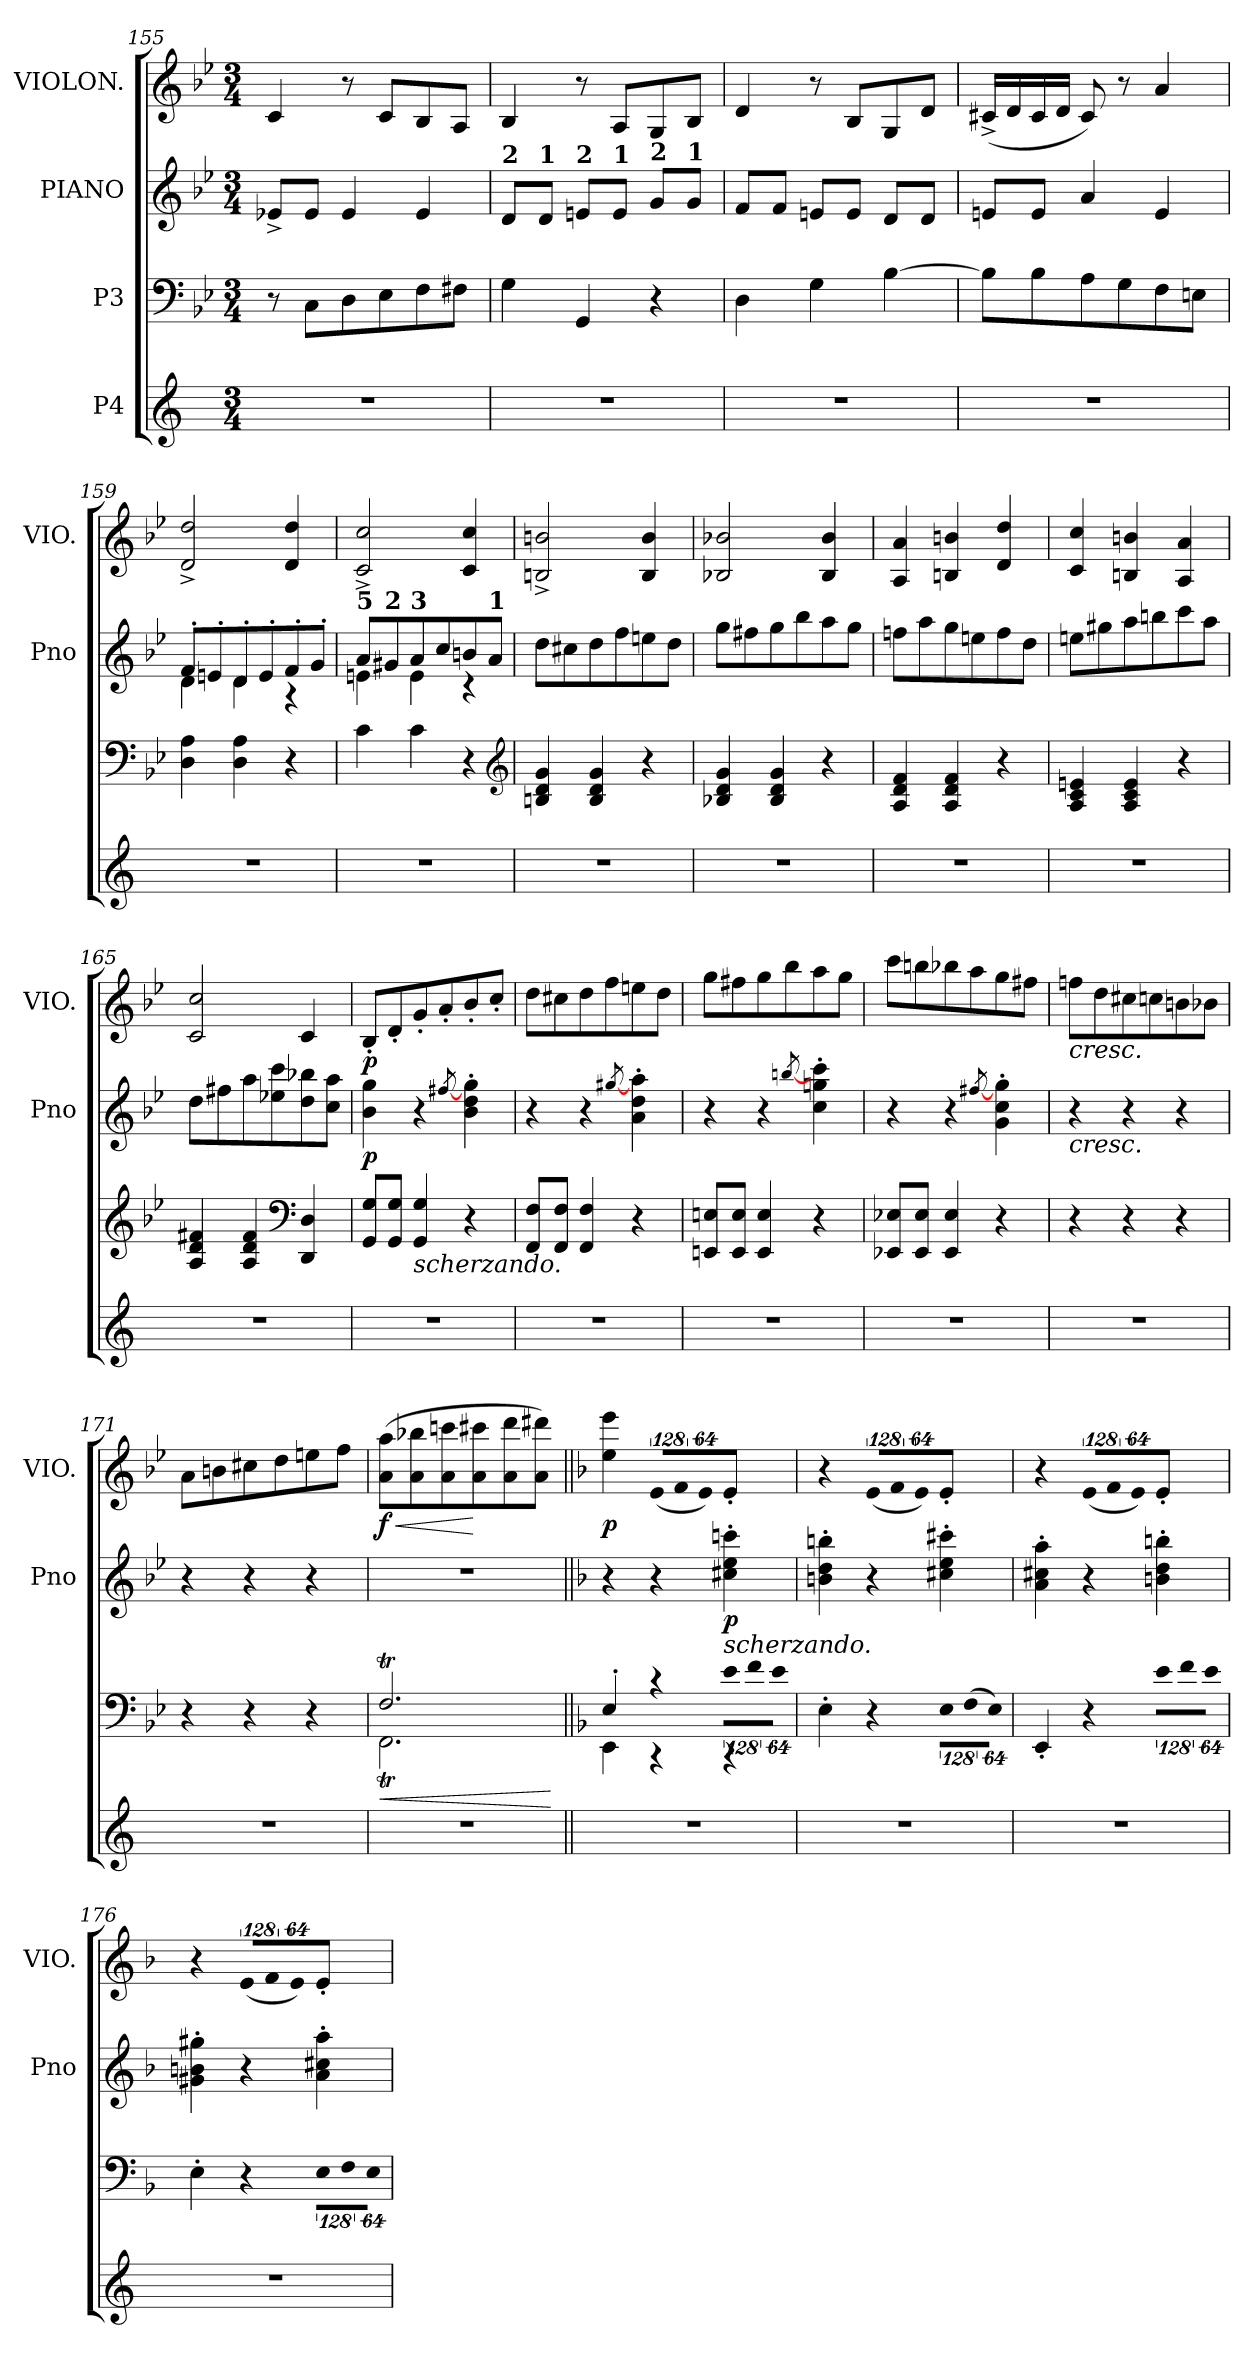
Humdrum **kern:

**kern	**kern	**dynam	**kern	**dynam	**kern	**dynam
*part4	*part3	*part3	*part2	*part2	*part1	*part1
*staff4	*staff3	*staff3	*staff2	*staff2	*staff1	*staff1
*I"P4	*I"P3	*	*I"PIANO	*	*I"VIOLON.	*
*	*	*	*I'Pno	*	*I'VIO.	*
*clefG2	*clefF4	*	*clefG2	*	*clefG2	*
*k[]	*k[b-e-]	*	*k[b-e-]	*	*k[b-e-]	*
*C:	*B-:	*	*B-:	*	*B-:	*
*M3/4	*M3/4	*	*M3/4	*	*M3/4	*
=155	=155	=155	=155	=155	=155	=155
!LO:N:vis=1	!	!	!	!	!	!
2.r	8r	.	8e-X^i/L	.	4ci/	.
.	8Ci\L	.	8e-i/J	.	.	.
.	8Di\	.	4e-i/	.	8r	.
.	8E-i\	.	.	.	8ci/L	.
.	8Fi\	.	4e-i/	.	8B-i/	.
.	8F#Xi\J	.	.	.	8Ai/J	.
=156	=156	=156	=156	=156	=156	=156
!	!	!	!LO:TX:a:B:t=2	!	!	!
!LO:N:vis=1	!	!	!	!	!	!
2.r	4Gi\	.	8di/L	.	4B-i/	.
!	!	!	!LO:TX:a:B:t=1	!	!	!
.	.	.	8di/J	.	.	.
!	!	!	!LO:TX:a:B:t=2	!	!	!
.	4GGi/	.	8eni/L	.	8r	.
!	!	!	!LO:TX:a:B:t=1	!	!	!
.	.	.	8ei/J	.	8Ai/L	.
!	!	!	!LO:TX:a:B:t=2	!	!	!
.	4r	.	8gi/L	.	8Gi/	.
!	!	!	!LO:TX:a:B:t=1	!	!	!
.	.	.	8gi/J	.	8B-i/J	.
=157	=157	=157	=157	=157	=157	=157
!LO:N:vis=1	!	!	!	!	!	!
2.r	4Di\	.	8fi/L	.	4di/	.
.	.	.	8fi/J	.	.	.
.	4Gi\	.	8eni/L	.	8r	.
.	.	.	8ei/J	.	8B-i/L	.
.	[>4B-i\	.	8di/L	.	8Gi/	.
.	.	.	8di/J	.	8di/J	.
=158	=158	=158	=158	=158	=158	=158
!LO:N:vis=1	!	!	!	!	!	!
2.r	8B-i\L]	.	8eni/L	.	(16c#X^i/LL	.
.	.	.	.	.	16di/	.
.	8B-i\	.	8ei/J	.	16c#i/	.
.	.	.	.	.	16di/JJ	.
.	8Ai\	.	4ai/	.	8c#i/)	.
.	8Gi\	.	.	.	8r	.
.	8Fi\	.	4ei/	.	4ai/	.
.	8Eni\J	.	.	.	.	.
!!LO:LB:g=z
=159	=159	=159	=159	=159	=159	=159
!LO:N:vis=1	!	!	!	!	!	!
*	*	*	*^	*	*	*
2.r	4Di\ 4Ai	.	8f'i/L	4di\	.	2di/^ 2ddi^	.
.	.	.	8en'i/	.	.	.	.
.	4Di\ 4Ai	.	8d'i/	4di\	.	.	.
.	.	.	8e'i/	.	.	.	.
.	4r	.	8f'i/	4r	.	4di/ 4ddi	.
.	.	.	8g'i/J	.	.	.	.
=160	=160	=160	=160	=160	=160	=160	=160
!	!	!	!LO:TX:a:B:t=5	!	!	!	!
!LO:N:vis=1	!	!	!	!	!	!	!
2.r	4ci\	.	8ai/L	4eni\	.	2ci/^ 2cci^	.
!	!	!	!LO:TX:a:B:t=2	!	!	!	!
.	.	.	8g#Xi/	.	.	.	.
!	!	!	!LO:TX:a:B:t=3	!	!	!	!
.	4ci\	.	8ai/	4ei\	.	.	.
.	.	.	8cci/	.	.	.	.
.	4r	.	8bni/	4r	.	4ci/ 4cci	.
!	!	!	!LO:TX:a:B:t=1	!	!	!	!
.	.	.	8ai/J	.	.	.	.
*	*	*	*v	*v	*	*	*
*	*clefG2	*	*	*	*	*
=161	=161	=161	=161	=161	=161	=161
!LO:N:vis=1	!	!	!	!	!	!
2.r	4Bni/ 4di 4gi	.	8ddi\L	.	2Bni/^ 2bni^	.
.	.	.	8cc#Xi\	.	.	.
.	4Bi/ 4di 4gi	.	8ddi\	.	.	.
.	.	.	8ffi\	.	.	.
.	4r	.	8eeni\	.	4Bi/ 4bi	.
.	.	.	8ddi\J	.	.	.
=162	=162	=162	=162	=162	=162	=162
!LO:N:vis=1	!	!	!	!	!	!
2.r	4B-Xi/ 4di 4gi	.	8ggi\L	.	2B-Xi/ 2b-Xi	.
.	.	.	8ff#Xi\	.	.	.
.	4B-i/ 4di 4gi	.	8ggi\	.	.	.
.	.	.	8bb-i\	.	.	.
.	4r	.	8aai\	.	4B-i/ 4b-i	.
.	.	.	8ggi\J	.	.	.
=163	=163	=163	=163	=163	=163	=163
!LO:N:vis=1	!	!	!	!	!	!
2.r	4Ai/ 4di 4fi	.	8ffni\L	.	4Ai/ 4ai	.
.	.	.	8aai\	.	.	.
.	4Ai/ 4di 4fi	.	8ggi\	.	4Bni/ 4bni	.
.	.	.	8eeni\	.	.	.
.	4r	.	8ffi\	.	4di/ 4ddi	.
.	.	.	8ddi\J	.	.	.
=164	=164	=164	=164	=164	=164	=164
!LO:N:vis=1	!	!	!	!	!	!
2.r	4Ai/ 4ci 4eni	.	8eeni\L	.	4ci/ 4cci	.
.	.	.	8gg#Xi\	.	.	.
.	4Ai/ 4ci 4ei	.	8aai\	.	4Bni/ 4bni	.
.	.	.	8bbni\	.	.	.
.	4r	.	8ccci\	.	4Ai/ 4ai	.
.	.	.	8aai\J	.	.	.
=165	=165	=165	=165	=165	=165	=165
!LO:N:vis=1	!	!	!	!	!	!
2.r	4Ai/ 4di 4f#Xi	.	8ddi\L	.	2ci/ 2cci	.
.	.	.	8ff#Xi\	.	.	.
.	4Ai/ 4di 4f#i	.	8aai\	.	.	.
.	.	.	8ee-Xi\ 8ccci	.	.	.
*	*clefF4	*	*	*	*	*
.	4DDi/ 4Di	.	8ddi\ 8bb-Xi	.	4ci/	.
.	.	.	8cci\ 8aaiJ	.	.	.
!!LO:LB:g=z
=166	=166	=166	=166	=166	=166	=166
!LO:N:vis=1	!	!	!	!	!	!
2.r	8GGi/ 8GiL	.	4b-i\ 4ggi	p	8B-'i/L	p
.	8GGi/ 8GiJ	.	.	.	8d'i/	.
!	!LO:TX:b:i:t=scherzando.	!	!	!	!	!
.	4GGi/ 4Gi	.	4r	.	8g'i/	.
.	.	.	.	.	8a'i/	.
.	.	.	[>8qff#Xi/	.	.	.
.	4r	.	4b-i\' 4ddi' 4ggi'	.	8b-'i/	.
.	.	.	.	.	8cc'i/J	.
=167	=167	=167	=167	=167	=167	=167
!LO:N:vis=1	!	!	!	!	!	!
2.r	8FFi/ 8FiL	.	4r	.	8ddi\L	.
.	8FFi/ 8FiJ	.	.	.	8cc#Xi\	.
.	4FFi/ 4Fi	.	4r	.	8ddi\	.
.	.	.	.	.	8ffi\	.
.	.	.	[>8qgg#Xi/	.	.	.
.	4r	.	4ai\' 4ddi' 4aai'	.	8eeni\	.
.	.	.	.	.	8ddi\J	.
=168	=168	=168	=168	=168	=168	=168
!LO:N:vis=1	!	!	!	!	!	!
2.r	8EEni/ 8EniL	.	4r	.	8ggi\L	.
.	8EEi/ 8EiJ	.	.	.	8ff#Xi\	.
.	4EEi/ 4Ei	.	4r	.	8ggi\	.
.	.	.	.	.	8bb-i\	.
.	.	.	[>8qbbni/	.	.	.
.	4r	.	4cci\' 4ggni' 4ccci'	.	8aai\	.
.	.	.	.	.	8ggi\J	.
=169	=169	=169	=169	=169	=169	=169
!LO:N:vis=1	!	!	!	!	!	!
2.r	8EE-Xi/ 8E-XiL	.	4r	.	8ccci\L	.
.	8EE-i/ 8E-iJ	.	.	.	8bbni\	.
.	4EE-i/ 4E-i	.	4r	.	8bb-Xi\	.
.	.	.	.	.	8aai\	.
.	.	.	[>8qff#Xi/	.	.	.
.	4r	.	4gi\' 4cci' 4ggi'	.	8ggi\	.
.	.	.	.	.	8ff#Xi\J	.
=170	=170	=170	=170	=170	=170	=170
!	!	!	!	!	!LO:TX:b:i:t=cresc.	!
!	!	!	!LO:TX:b:i:t=cresc.	!	!	!
!LO:N:vis=1	!	!	!	!	!	!
2.r	4r	.	4r	.	8ffni\L	.
.	.	.	.	.	8ddi\	.
.	4r	.	4r	.	8cc#Xi\	.
.	.	.	.	.	8ccni\	.
.	4r	.	4r	.	8bni\	.
.	.	.	.	.	8b-Xi\J	.
=171	=171	=171	=171	=171	=171	=171
!LO:N:vis=1	!	!	!	!	!	!
2.r	4r	.	4r	.	8ai\L	.
.	.	.	.	.	8bni\	.
.	4r	.	4r	.	8cc#Xi\	.
.	.	.	.	.	8ddi\	.
.	4r	.	4r	.	8eeni\	.
.	.	.	.	.	8ffi\J	.
=172	=172	=172	=172	=172	=172	=172
!LO:N:vis=1	!	!LO:HP:b	!LO:N:vis=1	!	!	!LO:HP:b
*	*^	*	*	*	*	*
2.r	2.FTi/	2.FFTi\	< f sf	2.r	.	(8ai\ 8aaiL	< f
.	.	.	.	.	.	8ai\ 8bb-Xi	.
.	.	.	.	.	.	8ai\ 8cccni	.
.	.	.	.	.	.	8ai\ 8ccc#Xi	[
.	.	.	.	.	.	8ai\ 8dddi	.
.	.	.	.	.	.	8ai\ 8ddd#XiJ)	.
*	*v	*v	*	*	*	*	*
.	.	[	.	.	.	.
!!LO:LB:g=z
=173||	=173||	=173||	=173||	=173||	=173||	=173||
*	*k[b-]	*	*k[b-]	*	*k[b-]	*
*	*F:	*	*F:	*	*F:	*
!LO:N:vis=1	!	!	!	!	!	!
*	*^	*	*	*	*	*
2.r	4E'i/	4EEi\	.	4r	.	4eei\ 4eeei	p
!	!	!	!	!	!	!LO:N:vis=8	!
.	4r	4r	.	4r	.	(1024%85ei/L	.
!	!	!	!	!	!	!LO:N:vis=8	!
.	.	.	.	.	.	1024%85fi/	.
!	!	!	!	!	!	!LO:N:vis=8	!
.	.	.	.	.	.	512%43ei/J)	.
!	!LO:TX:a:i:t=scherzando.	!	!	!	!	!	!
!	!LO:N:vis=8	!	!	!	!	!	!
.	1024%85ei\L	4r	.	4cc#Xi\' 4eei' 4cccni'	p	4e'i/	.
!	!LO:N:vis=8	!	!	!	!	!	!
.	1024%85fi\	.	.	.	.	.	.
!	!LO:N:vis=8	!	!	!	!	!	!
.	512%43ei\J	.	.	.	.	.	.
*	*v	*v	*	*	*	*	*
=174	=174	=174	=174	=174	=174	=174
!LO:N:vis=1	!	!	!	!	!	!
2.r	4E'i\	.	4bni\' 4ddi' 4bbni'	.	4r	.
!	!	!	!	!	!LO:N:vis=8	!
.	4r	.	4r	.	(1024%85ei/L	.
!	!	!	!	!	!LO:N:vis=8	!
.	.	.	.	.	1024%85fi/	.
!	!	!	!	!	!LO:N:vis=8	!
.	.	.	.	.	512%43ei/J)	.
!	!LO:N:vis=8	!	!	!	!	!
.	1024%85Ei\L	.	4cc#Xi\' 4eei' 4ccc#Xi'	.	4e'i/	.
!	!LO:N:vis=8	!	!	!	!	!
.	(1024%85Fi\	.	.	.	.	.
!	!LO:N:vis=8	!	!	!	!	!
.	512%43Ei\J)	.	.	.	.	.
=175	=175	=175	=175	=175	=175	=175
!LO:N:vis=1	!	!	!	!	!	!
2.r	4EE'i/	.	4ai\' 4cc#Xi' 4aai'	.	4r	.
!	!	!	!	!	!LO:N:vis=8	!
.	4r	.	4r	.	(1024%85ei/L	.
!	!	!	!	!	!LO:N:vis=8	!
.	.	.	.	.	1024%85fi/	.
!	!	!	!	!	!LO:N:vis=8	!
.	.	.	.	.	512%43ei/J)	.
!	!LO:N:vis=8	!	!	!	!	!
.	1024%85ei\L	.	4bni\' 4ddi' 4bbni'	.	4e'i/	.
!	!LO:N:vis=8	!	!	!	!	!
.	1024%85fi\	.	.	.	.	.
!	!LO:N:vis=8	!	!	!	!	!
.	512%43ei\J	.	.	.	.	.
=176	=176	=176	=176	=176	=176	=176
!LO:N:vis=1	!	!	!	!	!	!
2.r	4E'i\	.	4g#Xi\' 4bni' 4gg#Xi'	.	4r	.
!	!	!	!	!	!LO:N:vis=8	!
.	4r	.	4r	.	(1024%85ei/L	.
!	!	!	!	!	!LO:N:vis=8	!
.	.	.	.	.	1024%85fi/	.
!	!	!	!	!	!LO:N:vis=8	!
.	.	.	.	.	512%43ei/J)	.
!	!LO:N:vis=8	!	!	!	!	!
.	1024%85Ei\L	.	4ai\' 4cc#Xi' 4aai'	.	4e'i/	.
!	!LO:N:vis=8	!	!	!	!	!
.	1024%85Fi\	.	.	.	.	.
!	!LO:N:vis=8	!	!	!	!	!
.	512%43Ei\J	.	.	.	.	.
=	=	=	=	=	=	=
*-	*-	*-	*-	*-	*-	*-
